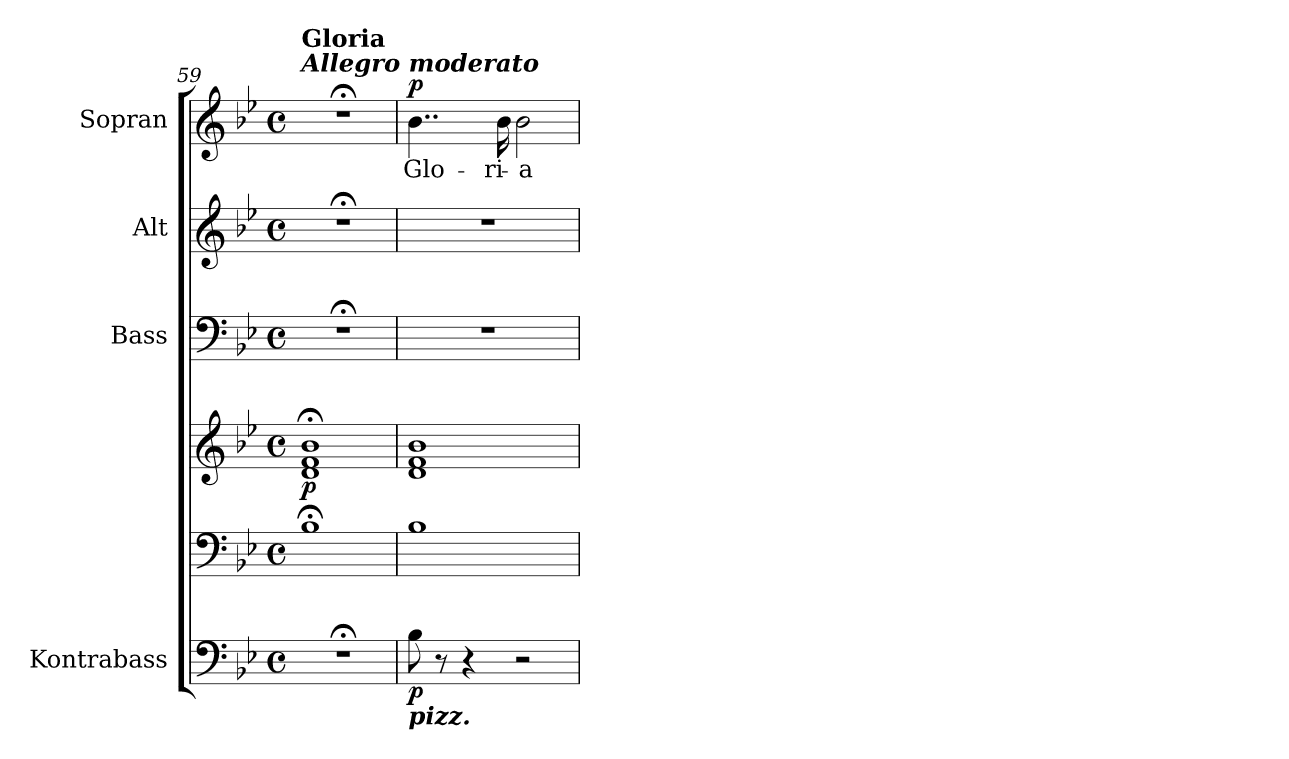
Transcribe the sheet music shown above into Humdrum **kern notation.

**kern	**dynam	**kern	**kern	**dynam	**kern	**kern	**kern	**text	**dynam
*part5	*part5	*part4	*part4	*part4	*part3	*part2	*part1	*part1	*part1
*staff6	*staff6	*staff5	*staff4	*staff4/5	*staff3	*staff2	*staff1	*staff1	*staff1
*I"Kontrabass	*	*	*	*	*I"Bass	*I"Alt	*I"Sopran	*	*
*I'Kb.	*	*	*	*	*I'B.	*I'A.	*I'S.	*	*
!!LO:PB:g=z
*clefF4	*	*clefF4	*clefG2	*	*clefF4	*clefG2	*clefG2	*	*
*ITrd7c12	*	*	*	*	*	*	*	*	*
*k[b-e-]	*	*k[b-e-]	*k[b-e-]	*	*k[b-e-]	*k[b-e-]	*k[b-e-]	*	*
*B-:	*	*B-:	*B-:	*	*B-:	*B-:	*B-:	*	*
*M4/4	*	*M4/4	*M4/4	*	*M4/4	*M4/4	*M4/4	*	*
*met(c)	*	*met(c)	*met(c)	*	*met(c)	*met(c)	*met(c)	*	*
=59	=59	=59	=59	=59	=59	=59	=59	=59	=59
!	!	!	!	!	!	!	!LO:TX:a:Bi:t=Allegro moderato	!	!
!	!	!	!	!	!	!	!LO:TX:a:B:t=Gloria	!	!
!	!	!	!	!LO:DY:b	!	!	!	!	!
1r;<	.	1B-;<	1d;< 1f;< 1b-;<	p	1r;<	1r;<	1r;<	.	.
=60	=60	=60	=60	=60	=60	=60	=60	=60	=60
!LO:TX:b:Bi:t=pizz.	!	!	!	!	!	!	!	!	!
!	!LO:DY:b	!	!	!	!	!	!	!LO:LY:b	!LO:DY:a
8BB-\	p	1B-	1d 1f 1b-	.	1r	1r	4..b-\	Glo-	p
8r	.	.	.	.	.	.	.	.	.
4r	.	.	.	.	.	.	.	.	.
!	!	!	!	!	!	!	!	!LO:LY:b	!
.	.	.	.	.	.	.	16b-\	-ri-	.
!	!	!	!	!	!	!	!	!LO:LY:b	!
2r	.	.	.	.	.	.	2b-\	-a	.
=	=	=	=	=	=	=	=	=	=
*-	*-	*-	*-	*-	*-	*-	*-	*-	*-
